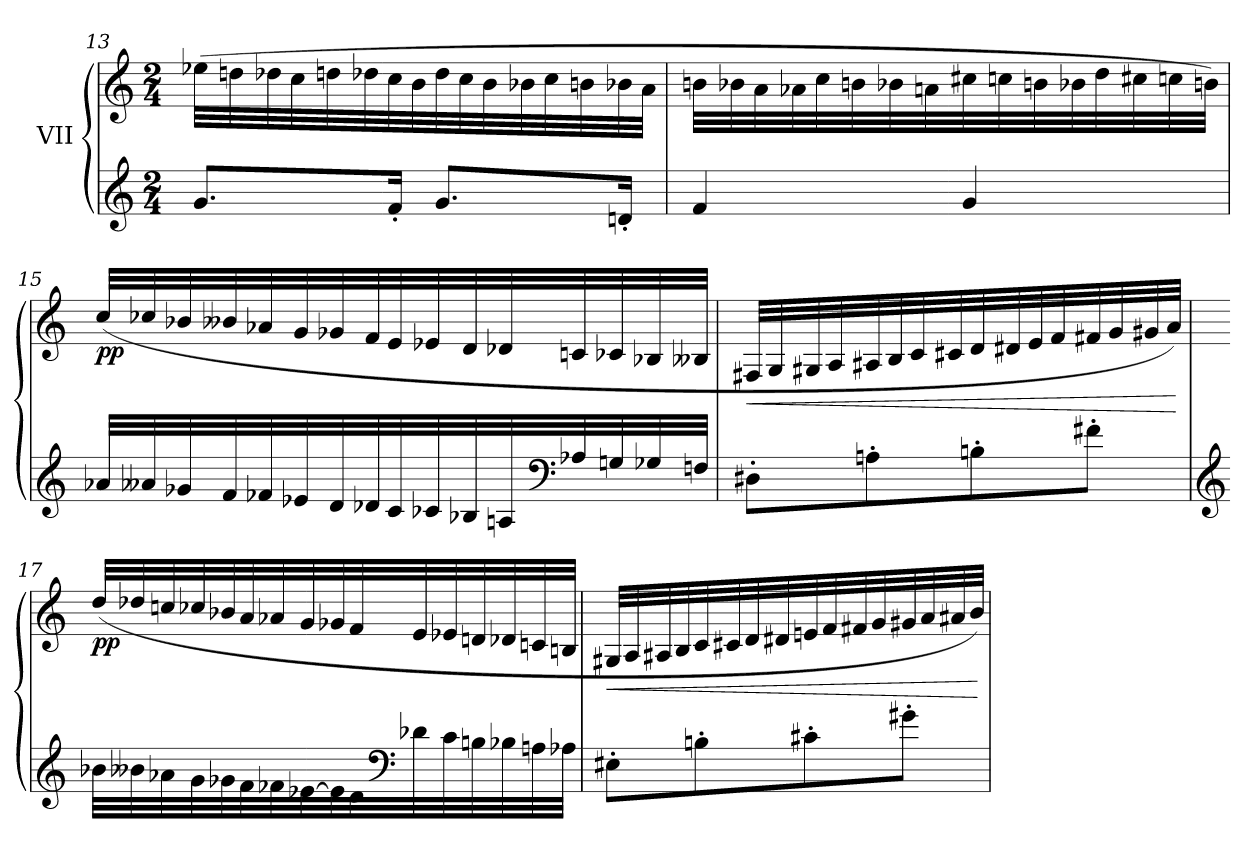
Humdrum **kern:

**kern	**kern	**dynam
*part1	*part1	*part1
*staff2	*staff1	*staff1/2
*I"VII	*	*
!!LO:PB:g=z
*clefG2	*clefG2	*
*k[]	*k[]	*
*M2/4	*M2/4	*
=13	=13	=13
8.g/L	(>32ee-X\LLL	.
.	32ddn\	.
.	32dd-X\	.
.	32cc\	.
.	32ddn\	.
.	32dd-X\	.
16f'/Jk	32cc\	.
.	32b\	.
8.g/L	32dd-\	.
.	32cc\	.
.	32b\	.
.	32b-X\	.
.	32cc\	.
.	32bn\	.
16dn'/Jk	32b-X\	.
.	32a\JJJ	.
=14	=14	=14
4f/	32bn\LLL	.
.	32b-X\	.
.	32a\	.
.	32a-X\	.
.	32cc\	.
.	32bn\	.
.	32b-X\	.
.	32an\	.
4g/	32cc#X\	.
.	32ccn\	.
.	32bn\	.
.	32b-X\	.
.	32dd\	.
.	32cc#X\	.
.	32ccn\	.
.	32bn\JJJ)	.
!!LO:LB:g=z
=15	=15	=15
!	!	!LO:DY:b
32a-X</LLL	(<32cc/LLL	pp
32a--X</	32cc-X/	.
32g-X</	32b-X/	.
32f</	32b--X/	.
32f-X</	32a-X/	.
32e-X</	32g/	.
32d</	32g-X/	.
32d-X/	32f/	.
32c/	32e/	.
32c-X</	32e-X/	.
32B-X</	32d/	.
32An</	32d-X/	.
*clefF4	*	*
32A-X/	32cn/	.
32Gn/	32c-X/	.
32G-X/	32B-X/	.
32Fn/JJJ	32B--X/JJJ	.
=16	=16	=16
!	!	!LO:HP:b
8D#X'\L	32F#X/LLL	<
.	32G/	.
.	32G#X/	.
.	32A/	.
8An'\	32A#X/	.
.	32B/	.
.	32c/	.
.	32c#X/	.
8Bn'\	32d/	.
.	32d#X/	.
.	32e/	.
.	32f/	.
8f#X'\J	32f#X/	.
.	32g/	.
.	32g#X/	.
.	32a/JJJ)	.
.	.	[
!!LO:LB:g=z
=17	=17	=17
*clefG2	*	*
!	!	!LO:DY:b
32b-X<\LLL	(<32dd/LLL	pp
32b--X<\	32dd-X/	.
32a-X<\	32ccn/	.
32g<\	32cc-X/	.
32g-X\	32b-X/	.
32f\	32a/	.
32f-X\	32a-X/	.
[32e-X\	32g/	.
32e-\]	32g-X/	.
32d\	32f/	.
*clefF4	*	*
32d-X\	32e/	.
32c\	32e-X/	.
32Bn\	32dn/	.
32B-X\	32d-X/	.
32An\	32cn/	.
32A-X\JJJ	32Bn/JJJ	.
=18	=18	=18
!	!	!LO:HP:b
8E#X'\L	32G#X/LLL	<
.	32A/	.
.	32A#X/	.
.	32B/	.
8Bn'\	32c/	.
.	32c#X/	.
.	32d/	.
.	32d#X/	.
8c#X'\	32en/	.
.	32f/	.
.	32f#X/	.
.	32g/	.
8g#X'\J	32g#X/	.
.	32a/	.
.	32a#X/	.
.	32b/JJJ)	.
.	.	[
=	=	=
*-	*-	*-
